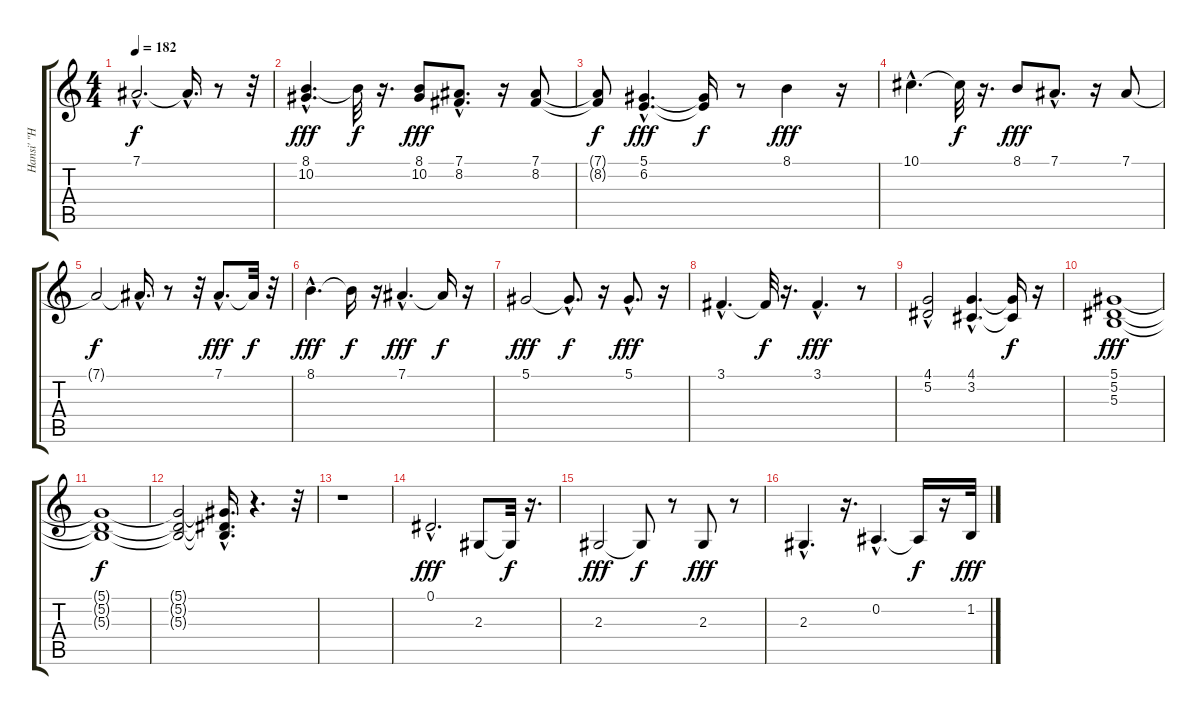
\track ("Hansi' \"H" "Hansi' \"H") {instrument lead6voice}
\staff {score tabs}
\tuning (Eb4 Bb3 Gb3 Db3 Ab2 Eb2) {hide}
\ts (4 4)
\tempo 182
\clef g2
\ks c
7.1{hac t}.2{d dy f} 7.1{hac t}.16{d} r.8 r.32 |
(8.1{hac} 10.2{hac}).4{d dy fff} 8.1{t}.32{dy f} r.16{d} (8.1 10.2).8{dy fff} (7.1{hac} 8.2{hac}).8{d} r.16 (7.1 8.2).8 |
(7.1{t} 8.2{t}).8{dy f} (5.1{hac} 6.2{hac}).4{d dy fff} (5.1{t} 6.2{t}).16{dy f} r.8 8.1.4{dy fff} r.16 |
10.1{hac}.4{d} 10.1{t}.32{dy f} r.16{d} 8.1.8{dy fff} 7.1{hac}.8{d} r.16 7.1.8 |
7.1{t}.2{dy f} 7.1{hac t}.16{d} r.8 r.32 7.1{hac}.8{d dy fff} 7.1{t}.32{dy f} r.32 |
8.1{hac}.4{d dy fff} 8.1{t}.16{dy f} r.16 7.1{hac}.4{d dy fff} 7.1{t}.16{dy f} r.16 |
5.1.2{dy fff} 5.1{hac t}.8{d dy f} r.16 5.1{hac}.8{d dy fff} r.16 |
3.1{hac}.4{d} 3.1{t}.32{dy f} r.16{d} 3.1{hac}.4{d dy fff} r.8 |
(4.1{hac} 5.2).2 (4.1{hac} 3.2{hac}).4{d} (4.1{t} 3.2{t}).16{dy f} r.16 |
(5.1 5.2 5.3).1{dy fff} |
(5.1{t} 5.2{t} 5.3{t}).1{dy f} |
(5.1{t} 5.2{t} 5.3{t}).2 (5.1{hac t} 5.2{hac t} 5.3{t}).16{d} r.4{d} r.32 |
r.1 |
0.1{hac}.2{d dy fff} 2.3.8 2.3{t}.32{dy f} r.16{d} |
2.3.2{dy fff} 2.3{t}.8{dy f} r.8 2.3.8{dy fff} r.8 |
2.3{hac}.4{d} r.16{d} 0.2{hac}.4{d} 0.2{t}.16{dy f} r.16 1.2.32{dy fff}
